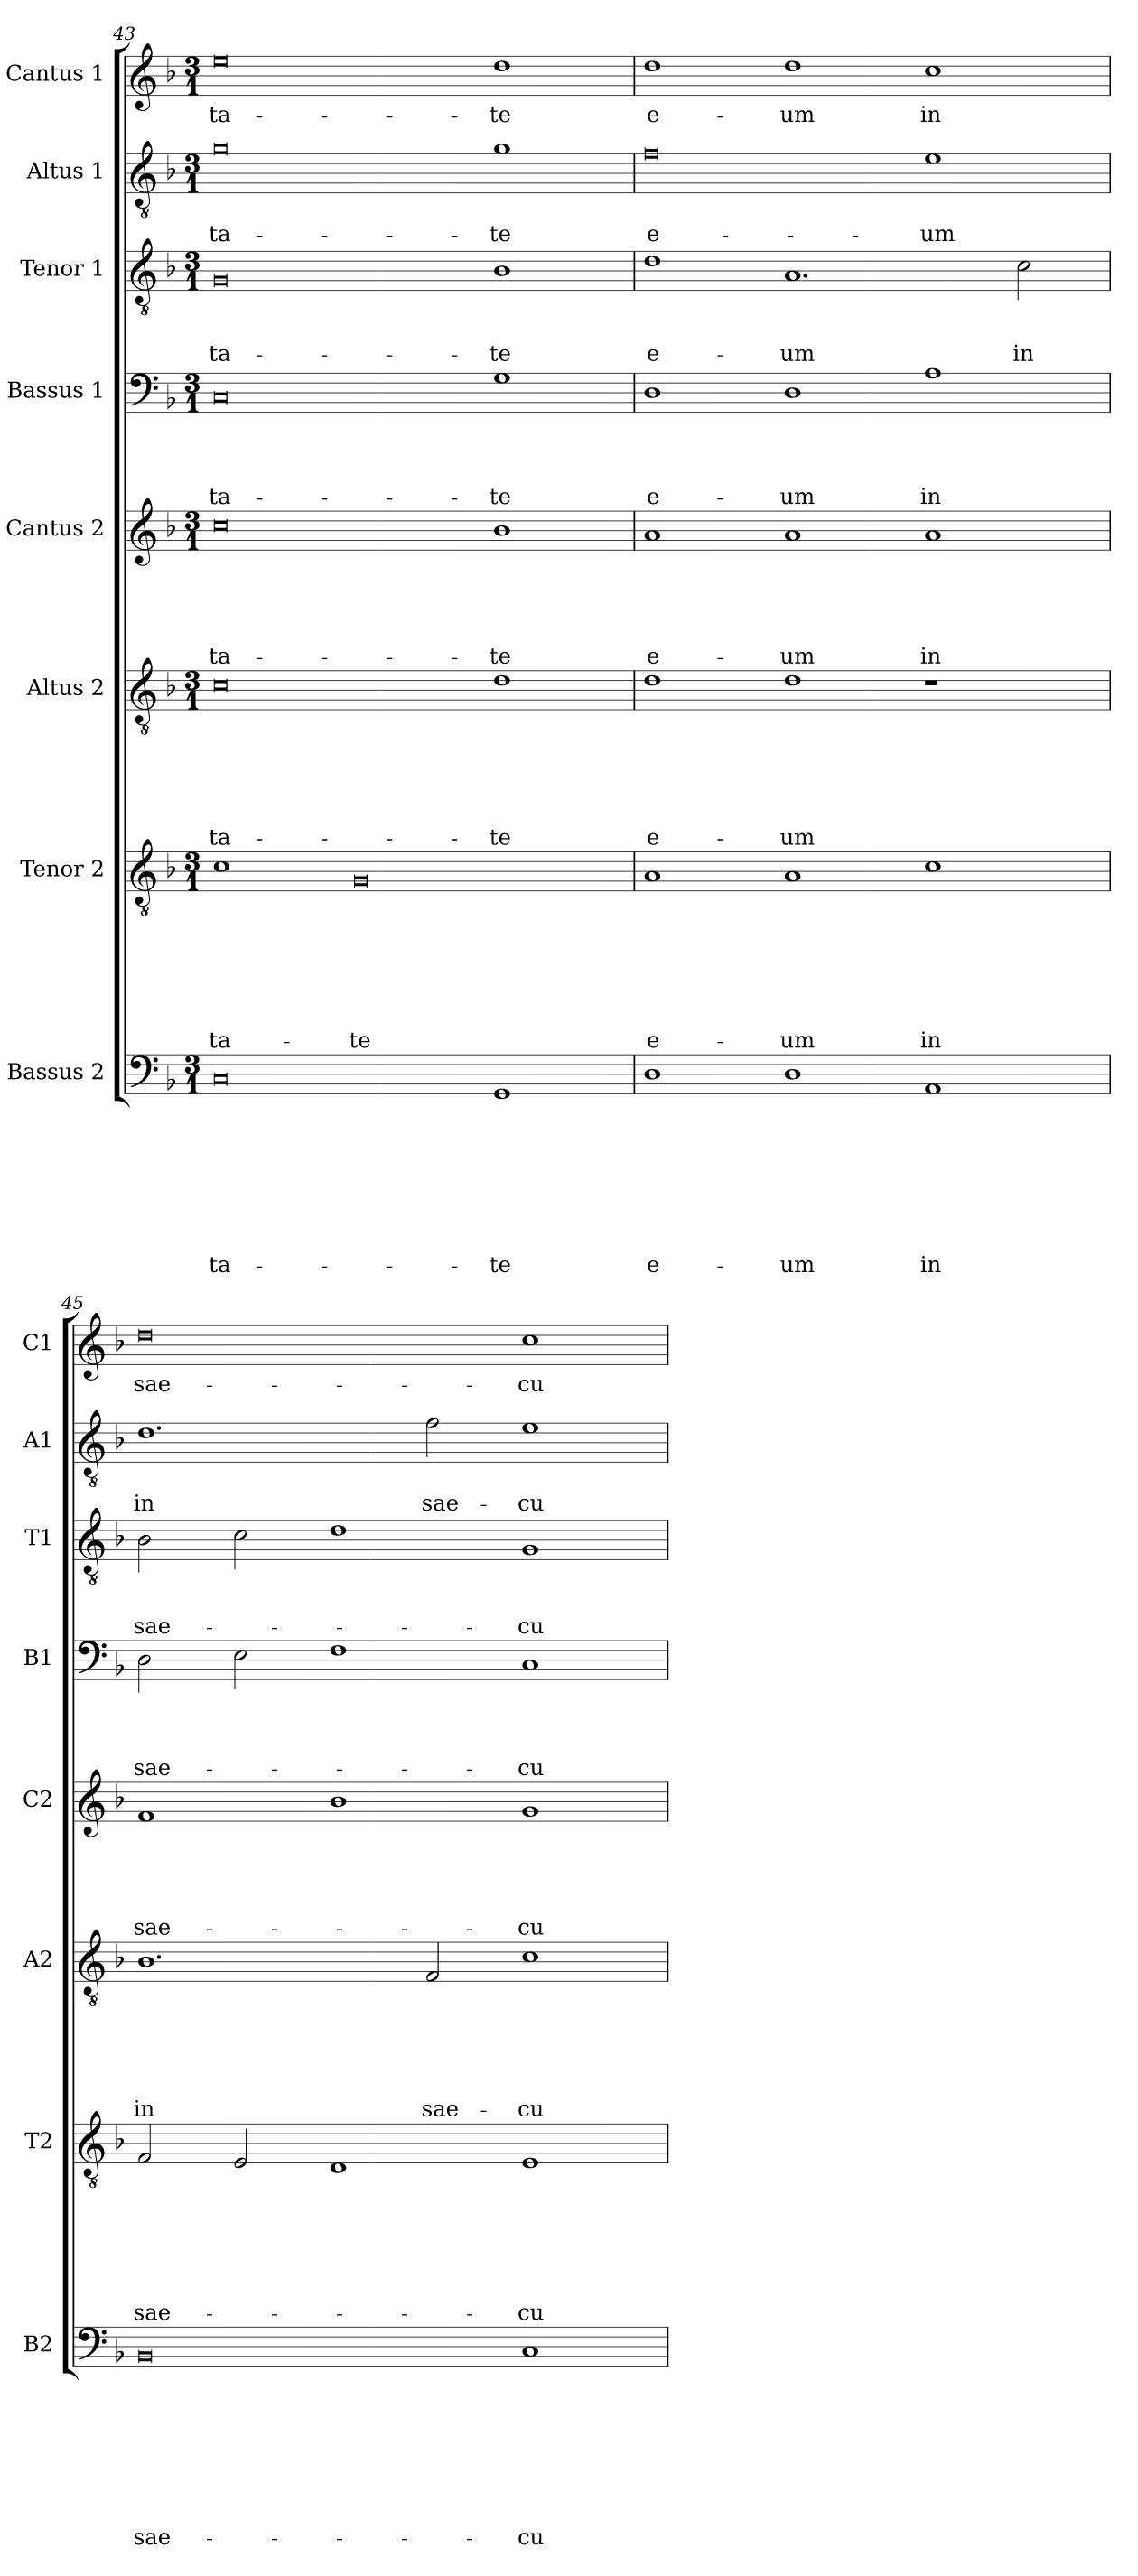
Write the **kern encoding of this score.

**kern	**text	**text	**text	**text	**text	**text	**text	**text	**kern	**text	**text	**text	**text	**text	**text	**text	**kern	**text	**text	**text	**text	**text	**text	**kern	**text	**text	**text	**text	**text	**kern	**text	**text	**text	**text	**kern	**text	**text	**text	**kern	**text	**text	**kern	**text
*part8	*part8	*part8	*part8	*part8	*part8	*part8	*part8	*part8	*part7	*part7	*part7	*part7	*part7	*part7	*part7	*part7	*part6	*part6	*part6	*part6	*part6	*part6	*part6	*part5	*part5	*part5	*part5	*part5	*part5	*part4	*part4	*part4	*part4	*part4	*part3	*part3	*part3	*part3	*part2	*part2	*part2	*part1	*part1
*staff8	*staff8	*staff8	*staff8	*staff8	*staff8	*staff8	*staff8	*staff8	*staff7	*staff7	*staff7	*staff7	*staff7	*staff7	*staff7	*staff7	*staff6	*staff6	*staff6	*staff6	*staff6	*staff6	*staff6	*staff5	*staff5	*staff5	*staff5	*staff5	*staff5	*staff4	*staff4	*staff4	*staff4	*staff4	*staff3	*staff3	*staff3	*staff3	*staff2	*staff2	*staff2	*staff1	*staff1
*I"Bassus 2	*	*	*	*	*	*	*	*	*I"Tenor 2	*	*	*	*	*	*	*	*I"Altus 2	*	*	*	*	*	*	*I"Cantus 2	*	*	*	*	*	*I"Bassus 1	*	*	*	*	*I"Tenor 1	*	*	*	*I"Altus 1	*	*	*I"Cantus 1	*
*I'B2	*	*	*	*	*	*	*	*	*I'T2	*	*	*	*	*	*	*	*I'A2	*	*	*	*	*	*	*I'C2	*	*	*	*	*	*I'B1	*	*	*	*	*I'T1	*	*	*	*I'A1	*	*	*I'C1	*
*clefF4	*	*	*	*	*	*	*	*	*clefGv2	*	*	*	*	*	*	*	*clefGv2	*	*	*	*	*	*	*clefG2	*	*	*	*	*	*clefF4	*	*	*	*	*clefGv2	*	*	*	*clefGv2	*	*	*clefG2	*
*k[b-]	*	*	*	*	*	*	*	*	*k[b-]	*	*	*	*	*	*	*	*k[b-]	*	*	*	*	*	*	*k[b-]	*	*	*	*	*	*k[b-]	*	*	*	*	*k[b-]	*	*	*	*k[b-]	*	*	*k[b-]	*
*d:	*	*	*	*	*	*	*	*	*d:	*	*	*	*	*	*	*	*d:	*	*	*	*	*	*	*d:	*	*	*	*	*	*d:	*	*	*	*	*d:	*	*	*	*d:	*	*	*d:	*
*M3/1	*	*	*	*	*	*	*	*	*M3/1	*	*	*	*	*	*	*	*M3/1	*	*	*	*	*	*	*M3/1	*	*	*	*	*	*M3/1	*	*	*	*	*M3/1	*	*	*	*M3/1	*	*	*M3/1	*
=43	=43	=43	=43	=43	=43	=43	=43	=43	=43	=43	=43	=43	=43	=43	=43	=43	=43	=43	=43	=43	=43	=43	=43	=43	=43	=43	=43	=43	=43	=43	=43	=43	=43	=43	=43	=43	=43	=43	=43	=43	=43	=43	=43
0C	.	.	.	.	.	.	.	-ta-	1c	.	.	.	.	.	.	-ta-	0c	.	.	.	.	.	-ta-	0cc	.	.	.	.	-ta-	0C	.	.	.	-ta-	0G	.	.	-ta-	0g	.	-ta-	0ee	-ta-
.	.	.	.	.	.	.	.	.	0G	.	.	.	.	.	.	-te	.	.	.	.	.	.	.	.	.	.	.	.	.	.	.	.	.	.	.	.	.	.	.	.	.	.	.
1GG	.	.	.	.	.	.	.	-te	.	.	.	.	.	.	.	.	1d	.	.	.	.	.	-te	1b-	.	.	.	.	-te	1G	.	.	.	-te	1B-	.	.	-te	1g	.	-te	1dd	-te
=44	=44	=44	=44	=44	=44	=44	=44	=44	=44	=44	=44	=44	=44	=44	=44	=44	=44	=44	=44	=44	=44	=44	=44	=44	=44	=44	=44	=44	=44	=44	=44	=44	=44	=44	=44	=44	=44	=44	=44	=44	=44	=44	=44
1D	.	.	.	.	.	.	.	e-	1A	.	.	.	.	.	.	e-	1d	.	.	.	.	.	e-	1a	.	.	.	.	e-	1D	.	.	.	e-	1d	.	.	e-	0f	.	e-	1dd	e-
1D	.	.	.	.	.	.	.	-um	1A	.	.	.	.	.	.	-um	1d	.	.	.	.	.	-um	1a	.	.	.	.	-um	1D	.	.	.	-um	1.A	.	.	-um	.	.	.	1dd	-um
1AA	.	.	.	.	.	.	.	in	1c	.	.	.	.	.	.	in	1r	.	.	.	.	.	.	1a	.	.	.	.	in	1A	.	.	.	in	.	.	.	.	1e	.	-um	1cc	in
.	.	.	.	.	.	.	.	.	.	.	.	.	.	.	.	.	.	.	.	.	.	.	.	.	.	.	.	.	.	.	.	.	.	.	2c\	.	.	in	.	.	.	.	.
=45	=45	=45	=45	=45	=45	=45	=45	=45	=45	=45	=45	=45	=45	=45	=45	=45	=45	=45	=45	=45	=45	=45	=45	=45	=45	=45	=45	=45	=45	=45	=45	=45	=45	=45	=45	=45	=45	=45	=45	=45	=45	=45	=45
0BB-	.	.	.	.	.	.	.	sae-	2F/	.	.	.	.	.	.	sae-	1.B-	.	.	.	.	.	in	1f	.	.	.	.	sae-	2D\	.	.	.	sae-	2B-\	.	.	sae-	1.d	.	in	0dd	sae-
.	.	.	.	.	.	.	.	.	2E/	.	.	.	.	.	.	.	.	.	.	.	.	.	.	.	.	.	.	.	.	2E\	.	.	.	.	2c\	.	.	.	.	.	.	.	.
.	.	.	.	.	.	.	.	.	1D	.	.	.	.	.	.	.	.	.	.	.	.	.	.	1b-	.	.	.	.	.	1F	.	.	.	.	1d	.	.	.	.	.	.	.	.
.	.	.	.	.	.	.	.	.	.	.	.	.	.	.	.	.	2F/	.	.	.	.	.	sae-	.	.	.	.	.	.	.	.	.	.	.	.	.	.	.	2f\	.	sae-	.	.
1C	.	.	.	.	.	.	.	-cu-	1E	.	.	.	.	.	.	-cu-	1c	.	.	.	.	.	-cu-	1g	.	.	.	.	-cu-	1C	.	.	.	-cu-	1G	.	.	-cu-	1e	.	-cu-	1cc	-cu-
=	=	=	=	=	=	=	=	=	=	=	=	=	=	=	=	=	=	=	=	=	=	=	=	=	=	=	=	=	=	=	=	=	=	=	=	=	=	=	=	=	=	=	=
*-	*-	*-	*-	*-	*-	*-	*-	*-	*-	*-	*-	*-	*-	*-	*-	*-	*-	*-	*-	*-	*-	*-	*-	*-	*-	*-	*-	*-	*-	*-	*-	*-	*-	*-	*-	*-	*-	*-	*-	*-	*-	*-	*-
